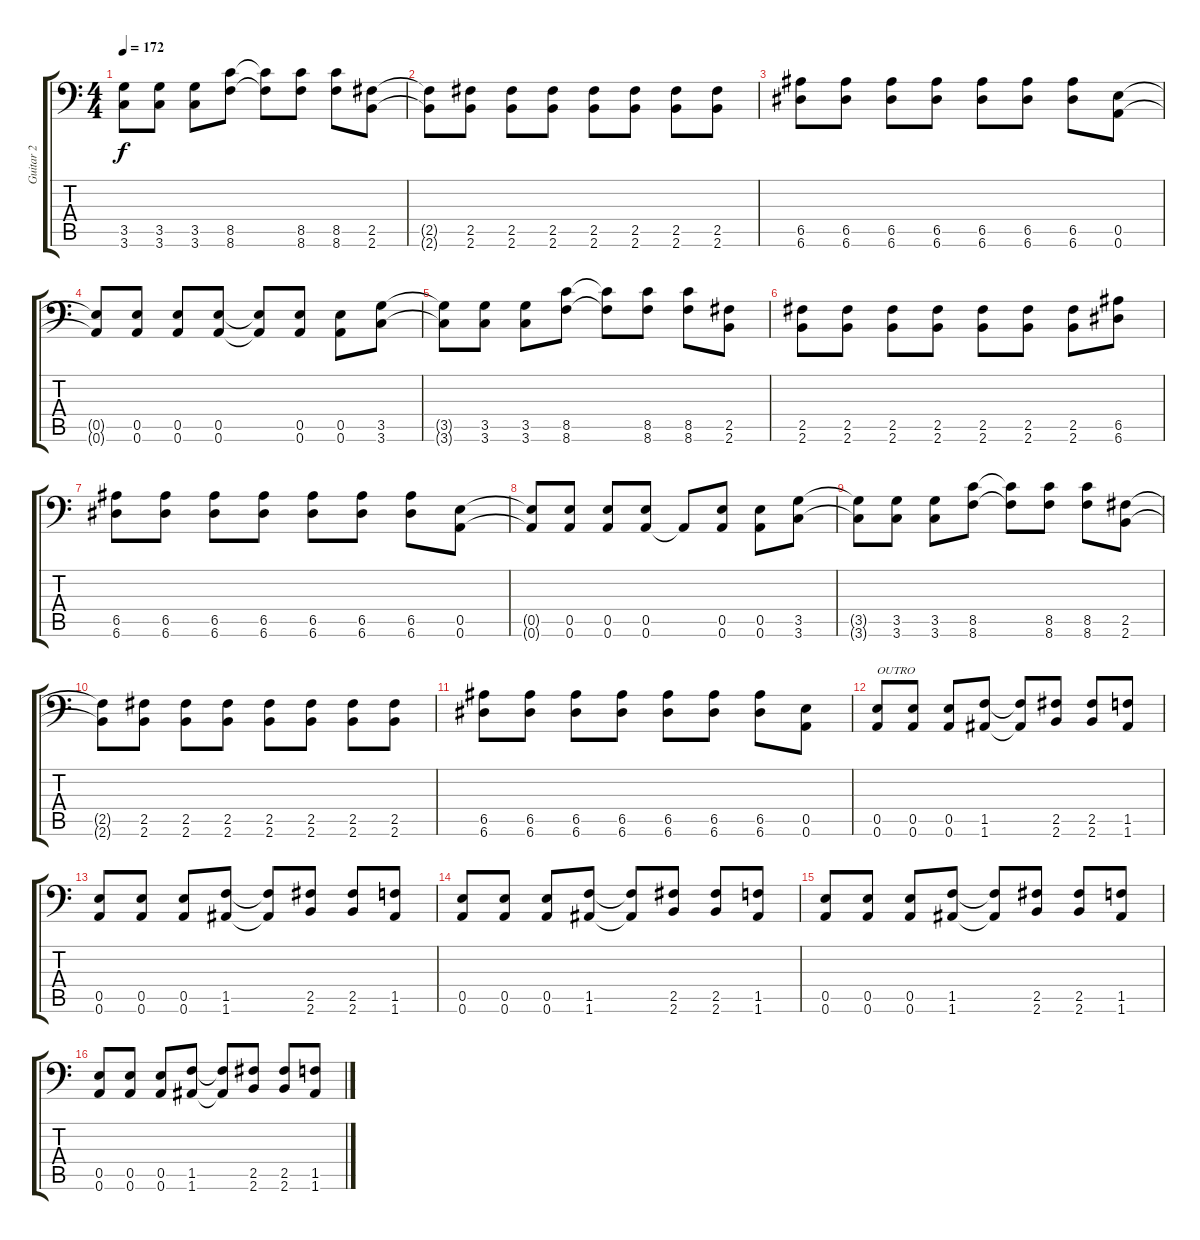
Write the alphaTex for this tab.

\track ("Guitar 2" "Guitar 2") {instrument distortionguitar}
\staff {score tabs}
\tuning (B3 Gb3 D3 A2 E2 A1) {hide}
\ts (4 4)
\tempo 172
\clef f4
\ks c
(3.5{t} 3.6{t}).8{dy f} (3.5 3.6).8 (3.5 3.6).8 (8.5 8.6).8 (8.5{t} 8.6{t}).8 (8.5 8.6).8 (8.5 8.6).8 (2.5 2.6).8 |
(2.5{t} 2.6{t}).8 (2.5 2.6).8 (2.5 2.6).8 (2.5 2.6).8 (2.5 2.6).8 (2.5 2.6).8 (2.5 2.6).8 (2.5 2.6).8 |
(6.5 6.6).8 (6.5 6.6).8 (6.5 6.6).8 (6.5 6.6).8 (6.5 6.6).8 (6.5 6.6).8 (6.5 6.6).8 (0.5 0.6).8 |
(0.5{t} 0.6{t}).8 (0.5 0.6).8 (0.5 0.6).8 (0.5 0.6).8 (0.5{t} 0.6{t}).8 (0.5 0.6).8 (0.5 0.6).8 (3.5 3.6).8 |
(3.5{t} 3.6{t}).8 (3.5 3.6).8 (3.5 3.6).8 (8.5 8.6).8 (8.5{t} 8.6{t}).8 (8.5 8.6).8 (8.5 8.6).8 (2.5 2.6).8 |
(2.5 2.6).8 (2.5 2.6).8 (2.5 2.6).8 (2.5 2.6).8 (2.5 2.6).8 (2.5 2.6).8 (2.5 2.6).8 (6.5 6.6).8 |
(6.5 6.6).8 (6.5 6.6).8 (6.5 6.6).8 (6.5 6.6).8 (6.5 6.6).8 (6.5 6.6).8 (6.5 6.6).8 (0.5 0.6).8 |
(0.5{t} 0.6{t}).8 (0.5 0.6).8 (0.5 0.6).8 (0.5 0.6).8 0.6{t}.8 (0.5 0.6).8 (0.5 0.6).8 (3.5 3.6).8 |
(3.5{t} 3.6{t}).8 (3.5 3.6).8 (3.5 3.6).8 (8.5 8.6).8 (8.5{t} 8.6{t}).8 (8.5 8.6).8 (8.5 8.6).8 (2.5 2.6).8 |
(2.5{t} 2.6{t}).8 (2.5 2.6).8 (2.5 2.6).8 (2.5 2.6).8 (2.5 2.6).8 (2.5 2.6).8 (2.5 2.6).8 (2.5 2.6).8 |
(6.5 6.6).8 (6.5 6.6).8 (6.5 6.6).8 (6.5 6.6).8 (6.5 6.6).8 (6.5 6.6).8 (6.5 6.6).8 (0.5 0.6).8 |
(0.5 0.6).8{txt "OUTRO"} (0.5 0.6).8 (0.5 0.6).8 (1.5 1.6).8 (1.5{t} 1.6{t}).8 (2.5 2.6).8 (2.5 2.6).8 (1.5 1.6).8 |
(0.5 0.6).8 (0.5 0.6).8 (0.5 0.6).8 (1.5 1.6).8 (1.5{t} 1.6{t}).8 (2.5 2.6).8 (2.5 2.6).8 (1.5 1.6).8 |
(0.5 0.6).8 (0.5 0.6).8 (0.5 0.6).8 (1.5 1.6).8 (1.5{t} 1.6{t}).8 (2.5 2.6).8 (2.5 2.6).8 (1.5 1.6).8 |
(0.5 0.6).8 (0.5 0.6).8 (0.5 0.6).8 (1.5 1.6).8 (1.5{t} 1.6{t}).8 (2.5 2.6).8 (2.5 2.6).8 (1.5 1.6).8 |
(0.5 0.6).8 (0.5 0.6).8 (0.5 0.6).8 (1.5 1.6).8 (1.5{t} 1.6{t}).8 (2.5 2.6).8 (2.5 2.6).8 (1.5 1.6).8
